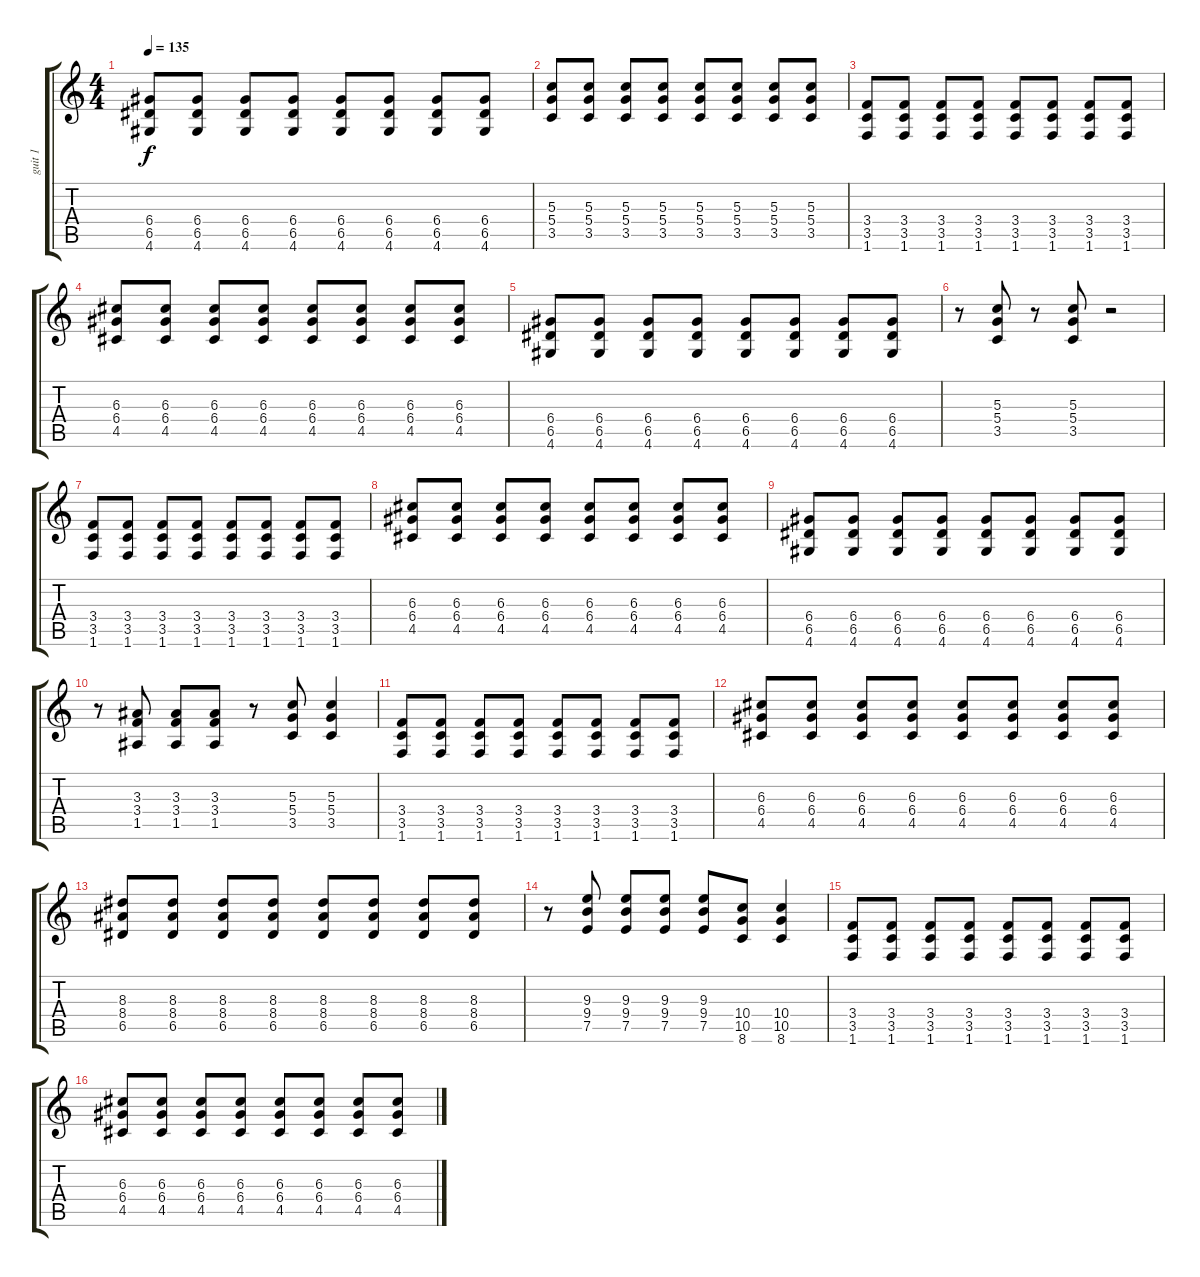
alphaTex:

\track ("guit 1" "guit 1") {instrument distortionguitar}
\staff {score tabs}
\tuning (E4 B3 G3 D3 A2 E2) {hide}
\ts (4 4)
\tempo 135
\clef g2
\ks c
(6.4 6.5 4.6).8{dy f} (6.4 6.5 4.6).8 (6.4 6.5 4.6).8 (6.4 6.5 4.6).8 (6.4 6.5 4.6).8 (6.4 6.5 4.6).8 (6.4 6.5 4.6).8 (6.4 6.5 4.6).8 |
(5.3 5.4 3.5).8 (5.3 5.4 3.5).8 (5.3 5.4 3.5).8 (5.3 5.4 3.5).8 (5.3 5.4 3.5).8 (5.3 5.4 3.5).8 (5.3 5.4 3.5).8 (5.3 5.4 3.5).8 |
(3.4 3.5 1.6).8 (3.4 3.5 1.6).8 (3.4 3.5 1.6).8 (3.4 3.5 1.6).8 (3.4 3.5 1.6).8 (3.4 3.5 1.6).8 (3.4 3.5 1.6).8 (3.4 3.5 1.6).8 |
(6.3 6.4 4.5).8 (6.3 6.4 4.5).8 (6.3 6.4 4.5).8 (6.3 6.4 4.5).8 (6.3 6.4 4.5).8 (6.3 6.4 4.5).8 (6.3 6.4 4.5).8 (6.3 6.4 4.5).8 |
(6.4 6.5 4.6).8 (6.4 6.5 4.6).8 (6.4 6.5 4.6).8 (6.4 6.5 4.6).8 (6.4 6.5 4.6).8 (6.4 6.5 4.6).8 (6.4 6.5 4.6).8 (6.4 6.5 4.6).8 |
r.8 (5.3 5.4 3.5).8 r.8 (5.3 5.4 3.5).8 r.2 |
(3.4 3.5 1.6).8 (3.4 3.5 1.6).8 (3.4 3.5 1.6).8 (3.4 3.5 1.6).8 (3.4 3.5 1.6).8 (3.4 3.5 1.6).8 (3.4 3.5 1.6).8 (3.4 3.5 1.6).8 |
(6.3 6.4 4.5).8 (6.3 6.4 4.5).8 (6.3 6.4 4.5).8 (6.3 6.4 4.5).8 (6.3 6.4 4.5).8 (6.3 6.4 4.5).8 (6.3 6.4 4.5).8 (6.3 6.4 4.5).8 |
(6.4 6.5 4.6).8 (6.4 6.5 4.6).8 (6.4 6.5 4.6).8 (6.4 6.5 4.6).8 (6.4 6.5 4.6).8 (6.4 6.5 4.6).8 (6.4 6.5 4.6).8 (6.4 6.5 4.6).8 |
r.8 (3.3 3.4 1.5).8 (3.3 3.4 1.5).8 (3.3 3.4 1.5).8 r.8 (5.3 5.4 3.5).8 (5.3 5.4 3.5).4 |
(3.4 3.5 1.6).8 (3.4 3.5 1.6).8 (3.4 3.5 1.6).8 (3.4 3.5 1.6).8 (3.4 3.5 1.6).8 (3.4 3.5 1.6).8 (3.4 3.5 1.6).8 (3.4 3.5 1.6).8 |
(6.3 6.4 4.5).8 (6.3 6.4 4.5).8 (6.3 6.4 4.5).8 (6.3 6.4 4.5).8 (6.3 6.4 4.5).8 (6.3 6.4 4.5).8 (6.3 6.4 4.5).8 (6.3 6.4 4.5).8 |
(8.3 8.4 6.5).8 (8.3 8.4 6.5).8 (8.3 8.4 6.5).8 (8.3 8.4 6.5).8 (8.3 8.4 6.5).8 (8.3 8.4 6.5).8 (8.3 8.4 6.5).8 (8.3 8.4 6.5).8 |
r.8 (9.3 9.4 7.5).8 (9.3 9.4 7.5).8 (9.3 9.4 7.5).8 (9.3 9.4 7.5).8 (10.4 10.5 8.6).8 (10.4 10.5 8.6).4 |
(3.4 3.5 1.6).8 (3.4 3.5 1.6).8 (3.4 3.5 1.6).8 (3.4 3.5 1.6).8 (3.4 3.5 1.6).8 (3.4 3.5 1.6).8 (3.4 3.5 1.6).8 (3.4 3.5 1.6).8 |
(6.3 6.4 4.5).8 (6.3 6.4 4.5).8 (6.3 6.4 4.5).8 (6.3 6.4 4.5).8 (6.3 6.4 4.5).8 (6.3 6.4 4.5).8 (6.3 6.4 4.5).8 (6.3 6.4 4.5).8
